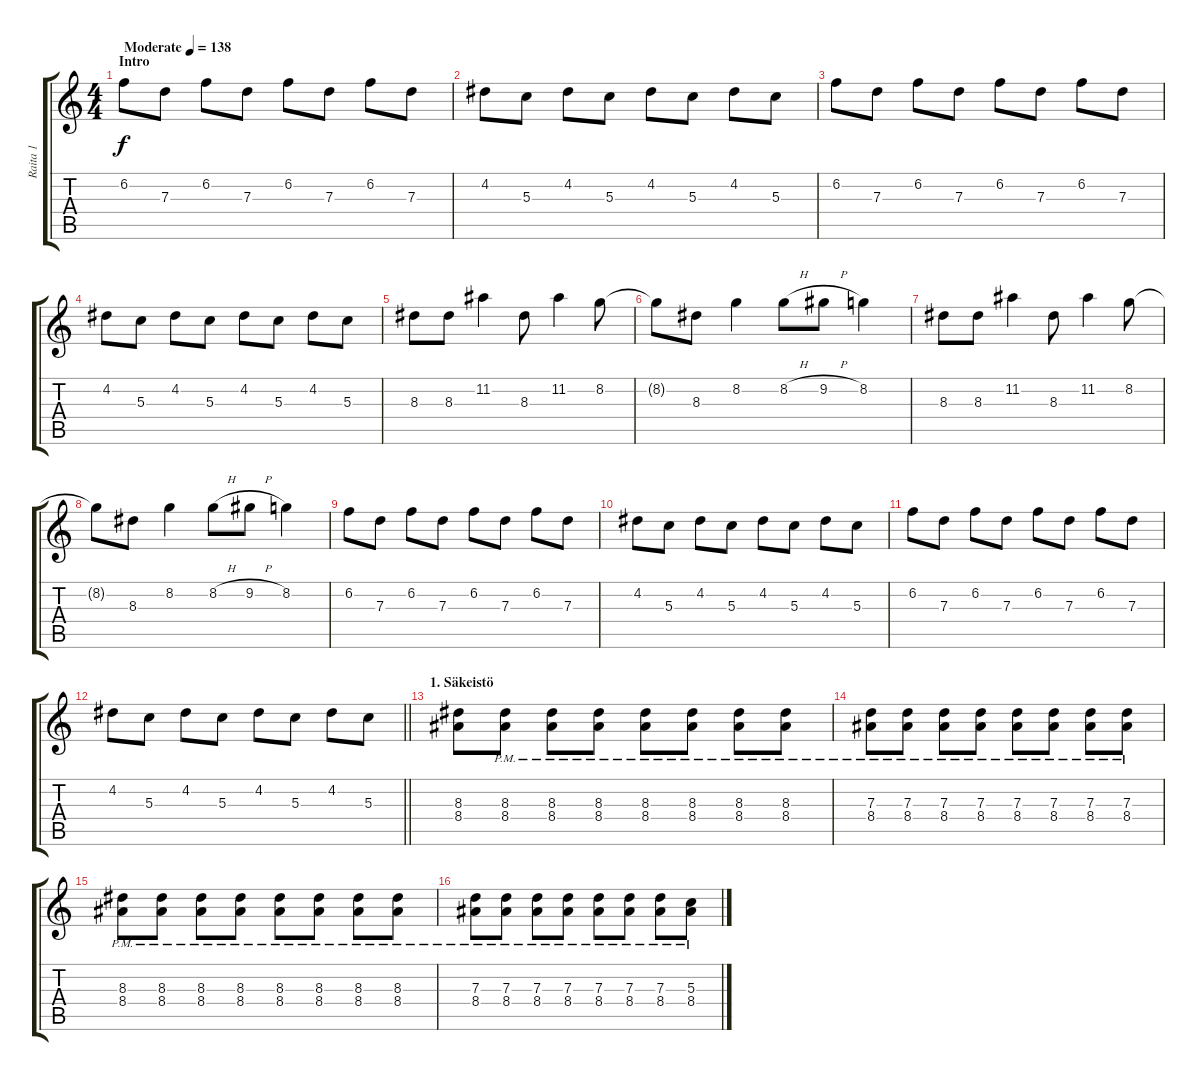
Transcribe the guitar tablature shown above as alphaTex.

\track ("Raita 1" "Raita 1") {instrument overdrivenguitar}
\staff {score tabs}
\tuning (E4 B3 G3 D3 A2 E2) {hide}
\ts (4 4)
\section ("" "Intro")
\tempo (138 "Moderate")
\clef g2
\ks c
6.2.8{dy f instrument overdrivenguitar} 7.3.8 6.2.8 7.3.8 6.2.8 7.3.8 6.2.8 7.3.8 |
4.2.8 5.3.8 4.2.8 5.3.8 4.2.8 5.3.8 4.2.8 5.3.8 |
6.2.8 7.3.8 6.2.8 7.3.8 6.2.8 7.3.8 6.2.8 7.3.8 |
4.2.8 5.3.8 4.2.8 5.3.8 4.2.8 5.3.8 4.2.8 5.3.8 |
8.3.8 8.3.8 11.2.4 8.3.8 11.2.4 8.2.8 |
8.2{t}.8 8.3.8 8.2.4 8.2{h}.8 9.2{h}.8 8.2.4 |
8.3.8 8.3.8 11.2.4 8.3.8 11.2.4 8.2.8 |
8.2{t}.8 8.3.8 8.2.4 8.2{h}.8 9.2{h}.8 8.2.4 |
6.2.8 7.3.8 6.2.8 7.3.8 6.2.8 7.3.8 6.2.8 7.3.8 |
4.2.8 5.3.8 4.2.8 5.3.8 4.2.8 5.3.8 4.2.8 5.3.8 |
6.2.8 7.3.8 6.2.8 7.3.8 6.2.8 7.3.8 6.2.8 7.3.8 |
\barLineRight lightlight
4.2.8 5.3.8 4.2.8 5.3.8 4.2.8 5.3.8 4.2.8 5.3.8 |
\section ("" "1. Säkeistö")
(8.3 8.4).8 (8.3{pm} 8.4{pm}).8 (8.3{pm} 8.4{pm}).8 (8.3{pm} 8.4{pm}).8 (8.3{pm} 8.4{pm}).8 (8.3{pm} 8.4{pm}).8 (8.3{pm} 8.4{pm}).8 (8.3{pm} 8.4{pm}).8 |
(7.3{pm} 8.4{pm}).8 (7.3{pm} 8.4{pm}).8 (7.3{pm} 8.4{pm}).8 (7.3{pm} 8.4{pm}).8 (7.3{pm} 8.4{pm}).8 (7.3{pm} 8.4{pm}).8 (7.3{pm} 8.4{pm}).8 (7.3{pm} 8.4{pm}).8 |
(8.3{pm} 8.4{pm}).8 (8.3{pm} 8.4{pm}).8 (8.3{pm} 8.4{pm}).8 (8.3{pm} 8.4{pm}).8 (8.3{pm} 8.4{pm}).8 (8.3{pm} 8.4{pm}).8 (8.3{pm} 8.4{pm}).8 (8.3{pm} 8.4{pm}).8 |
(7.3{pm} 8.4{pm}).8 (7.3{pm} 8.4{pm}).8 (7.3{pm} 8.4{pm}).8 (7.3{pm} 8.4{pm}).8 (7.3{pm} 8.4{pm}).8 (7.3{pm} 8.4{pm}).8 (7.3{pm} 8.4{pm}).8 (5.3{pm} 8.4{pm}).8
